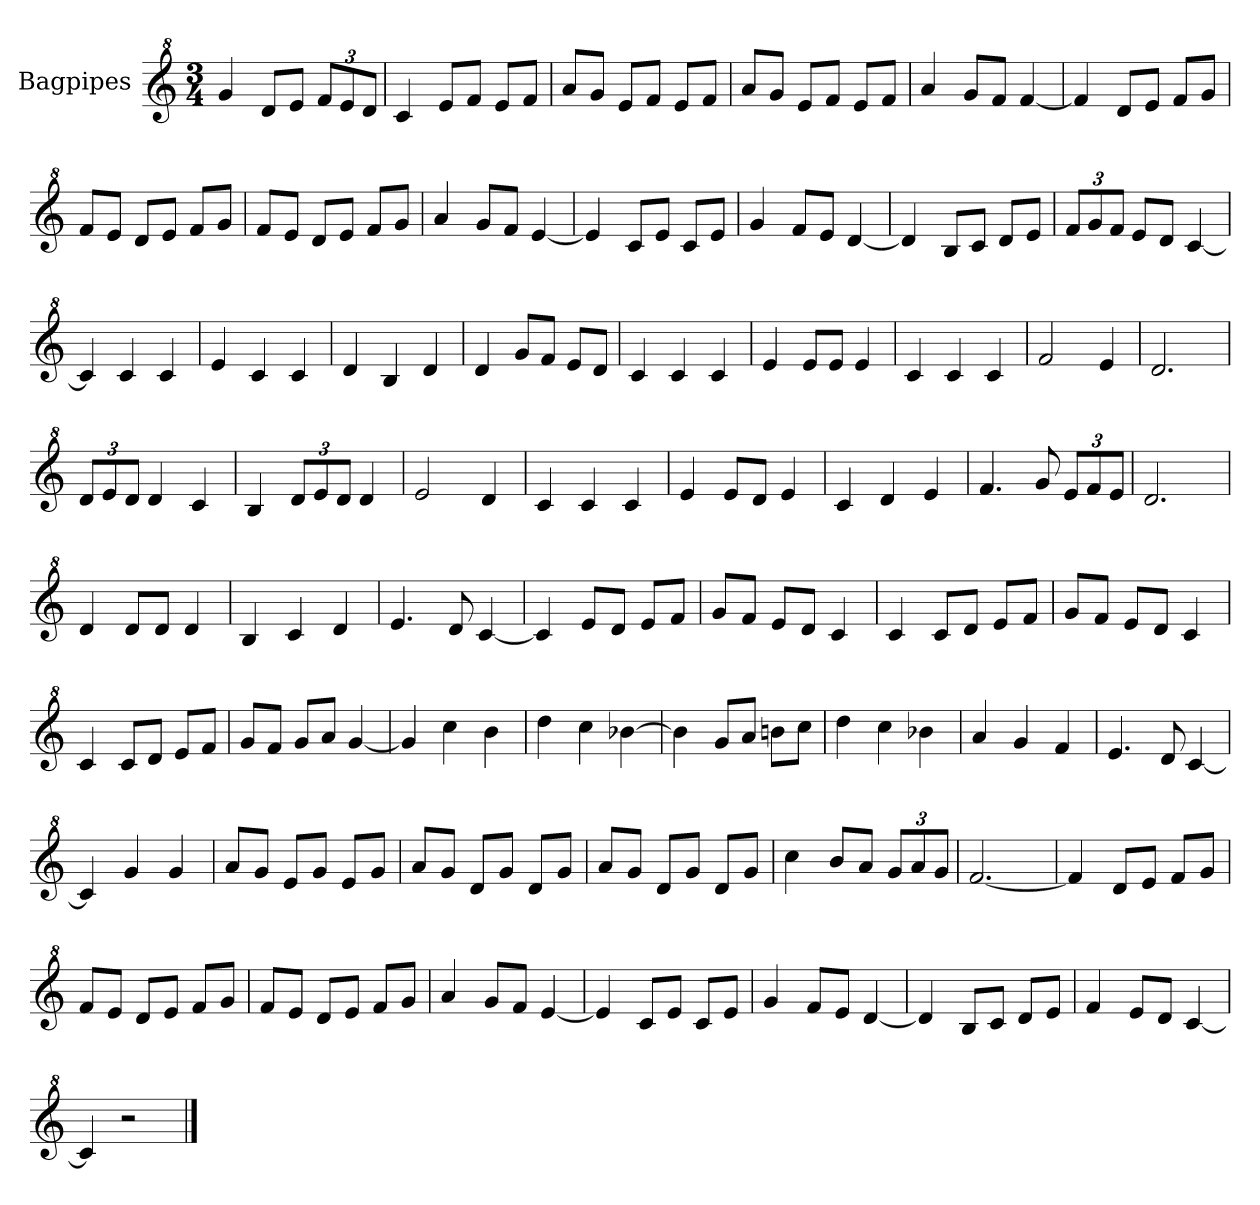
**kern
*part1
*staff1
*I"Bagpipes
*I'Bag
*clefG^2
*k[]
*M3/4
=
4gg
8ddL
8eeJ
12ffL
12ee
12ddJ
=
4cc
8eeL
8ffJ
8eeL
8ffJ
=
8aaL
8ggJ
8eeL
8ffJ
8eeL
8ffJ
=
8aaL
8ggJ
8eeL
8ffJ
8eeL
8ffJ
=
4aa
8ggL
8ffJ
[4ff
=
4ff]
8ddL
8eeJ
8ffL
8ggJ
=
8ffL
8eeJ
8ddL
8eeJ
8ffL
8ggJ
=
8ffL
8eeJ
8ddL
8eeJ
8ffL
8ggJ
=
4aa
8ggL
8ffJ
[4ee
=
4ee]
8ccL
8eeJ
8ccL
8eeJ
=
4gg
8ffL
8eeJ
[4dd
=
4dd]
8bL
8ccJ
8ddL
8eeJ
=
12ffL
12gg
12ffJ
8eeL
8ddJ
[4cc
=
4cc]
4cc
4cc
=
4ee
4cc
4cc
=
4dd
4b
4dd
=
4dd
8ggL
8ffJ
8eeL
8ddJ
=
4cc
4cc
4cc
=
4ee
8eeL
8eeJ
4ee
=
4cc
4cc
4cc
=
2ff
4ee
=
2.dd
=
12ddL
12ee
12ddJ
4dd
4cc
=
4b
12ddL
12ee
12ddJ
4dd
=
2ee
4dd
=
4cc
4cc
4cc
=
4ee
8eeL
8ddJ
4ee
=
4cc
4dd
4ee
=
4.ff
8gg
12eeL
12ff
12eeJ
=
2.dd
=
4dd
8ddL
8ddJ
4dd
=
4b
4cc
4dd
=
4.ee
8dd
[4cc
=
4cc]
8eeL
8ddJ
8eeL
8ffJ
=
8ggL
8ffJ
8eeL
8ddJ
4cc
=
4cc
8ccL
8ddJ
8eeL
8ffJ
=
8ggL
8ffJ
8eeL
8ddJ
4cc
=
4cc
8ccL
8ddJ
8eeL
8ffJ
=
8ggL
8ffJ
8ggL
8aaJ
[4gg
=
4gg]
4ccc
4bb
=
4ddd
4ccc
[4bb-X
=
4bb-]
8ggL
8aaJ
8bbnL
8cccJ
=
4ddd
4ccc
4bb-X
=
4aa
4gg
4ff
=
4.ee
8dd
[4cc
=
4cc]
4gg
4gg
=
8aaL
8ggJ
8eeL
8ggJ
8eeL
8ggJ
=
8aaL
8ggJ
8ddL
8ggJ
8ddL
8ggJ
=
8aaL
8ggJ
8ddL
8ggJ
8ddL
8ggJ
=
4ccc
8bbL
8aaJ
12ggL
12aa
12ggJ
=
[2.ff
=
4ff]
8ddL
8eeJ
8ffL
8ggJ
=
8ffL
8eeJ
8ddL
8eeJ
8ffL
8ggJ
=
8ffL
8eeJ
8ddL
8eeJ
8ffL
8ggJ
=
4aa
8ggL
8ffJ
[4ee
=
4ee]
8ccL
8eeJ
8ccL
8eeJ
=
4gg
8ffL
8eeJ
[4dd
=
4dd]
8bL
8ccJ
8ddL
8eeJ
=
4ff
8eeL
8ddJ
[4cc
=
4cc]
2r
==
*-
